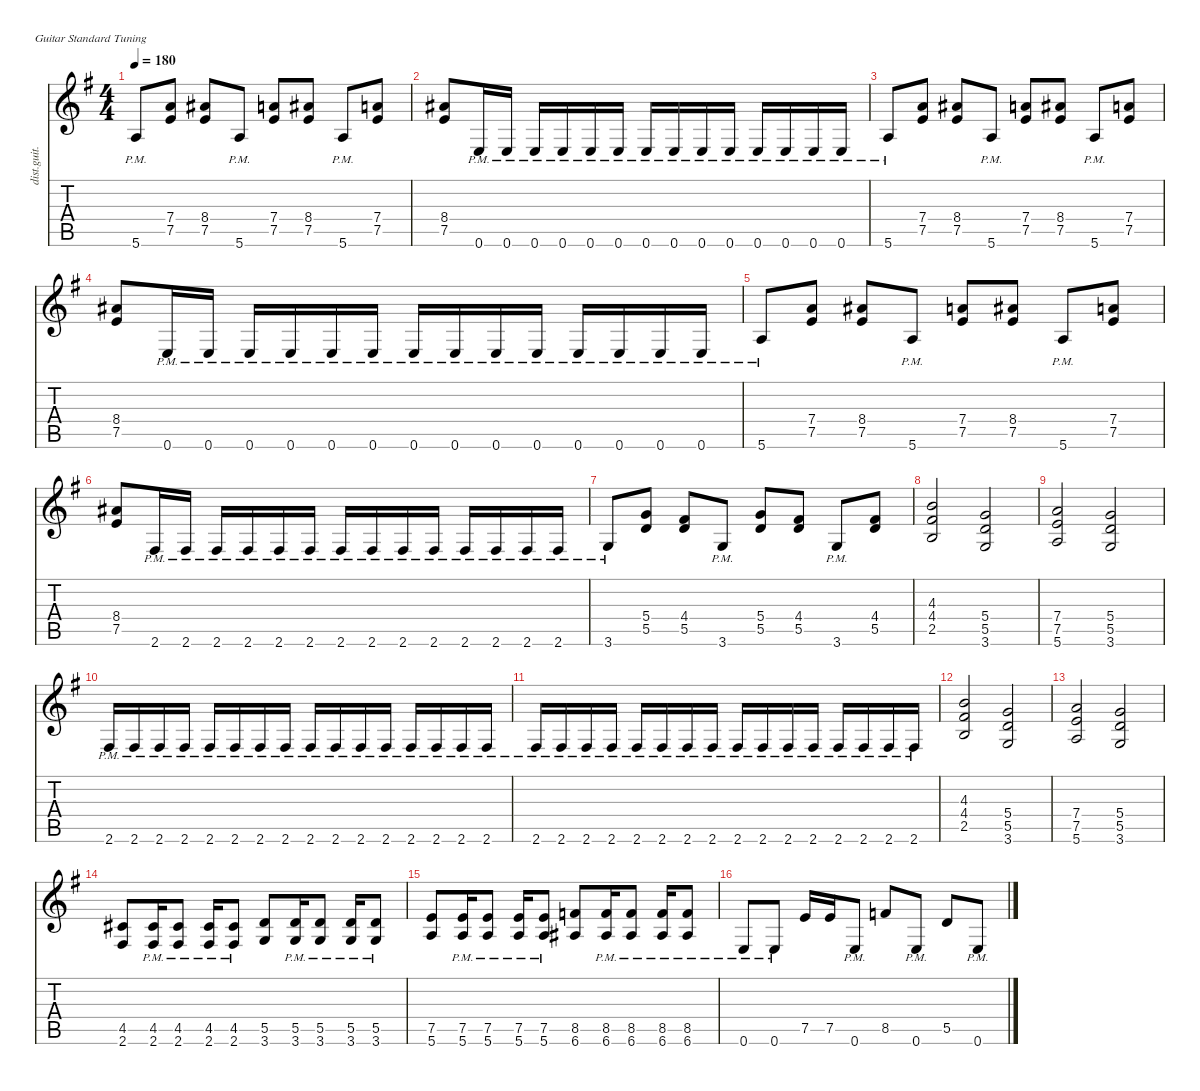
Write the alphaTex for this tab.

\defaultSystemsLayout 4
\hideDynamics
\bracketExtendMode nobrackets
\otherSystemsTrackNameOrientation horizontal
\track ("James Hetfield" "dist.guit.") {solo instrument distortionguitar}
\staff {score tabs}
\tuning (E4 B3 G3 D3 A2 E2)
\ts (4 4)
\tempo 180
\clef g2
\ks eminor
5.6{pm acc forcenatural}.8{dy f beam Up} (7.4{acc forcenatural} 7.5{acc forcenatural}).8{beam Up} (8.4{acc #} 7.5{acc forcenatural}).8{beam Up} 5.6{pm acc forcenatural}.8{beam Up} (7.4{acc forcenatural} 7.5{acc forcenatural}).8{beam Up} (8.4{acc #} 7.5{acc forcenatural}).8{beam Up} 5.6{pm acc forcenatural}.8{beam Up} (7.4{acc forcenatural} 7.5{acc forcenatural}).8{beam Up} |
(8.4{acc #} 7.5{acc forcenatural}).8{beam Up} 0.6{pm acc forcenatural}.16{beam Up} 0.6{pm acc forcenatural}.16{beam Up} 0.6{pm acc forcenatural}.16{beam Up} 0.6{pm acc forcenatural}.16{beam Up} 0.6{pm acc forcenatural}.16{beam Up} 0.6{pm acc forcenatural}.16{beam Up} 0.6{pm acc forcenatural}.16{beam Up} 0.6{pm acc forcenatural}.16{beam Up} 0.6{pm acc forcenatural}.16{beam Up} 0.6{pm acc forcenatural}.16{beam Up} 0.6{pm acc forcenatural}.16{beam Up} 0.6{pm acc forcenatural}.16{beam Up} 0.6{pm acc forcenatural}.16{beam Up} 0.6{pm acc forcenatural}.16{beam Up} |
5.6{pm acc forcenatural}.8{beam Up} (7.4{acc forcenatural} 7.5{acc forcenatural}).8{beam Up} (8.4{acc #} 7.5{acc forcenatural}).8{beam Up} 5.6{pm acc forcenatural}.8{beam Up} (7.4{acc forcenatural} 7.5{acc forcenatural}).8{beam Up} (8.4{acc #} 7.5{acc forcenatural}).8{beam Up} 5.6{pm acc forcenatural}.8{beam Up} (7.4{acc forcenatural} 7.5{acc forcenatural}).8{beam Up} |
(8.4{acc #} 7.5{acc forcenatural}).8{beam Up} 0.6{pm acc forcenatural}.16{beam Up} 0.6{pm acc forcenatural}.16{beam Up} 0.6{pm acc forcenatural}.16{beam Up} 0.6{pm acc forcenatural}.16{beam Up} 0.6{pm acc forcenatural}.16{beam Up} 0.6{pm acc forcenatural}.16{beam Up} 0.6{pm acc forcenatural}.16{beam Up} 0.6{pm acc forcenatural}.16{beam Up} 0.6{pm acc forcenatural}.16{beam Up} 0.6{pm acc forcenatural}.16{beam Up} 0.6{pm acc forcenatural}.16{beam Up} 0.6{pm acc forcenatural}.16{beam Up} 0.6{pm acc forcenatural}.16{beam Up} 0.6{pm acc forcenatural}.16{beam Up} |
5.6{pm acc forcenatural}.8{beam Up} (7.4{acc forcenatural} 7.5{acc forcenatural}).8{beam Up} (8.4{acc #} 7.5{acc forcenatural}).8{beam Up} 5.6{pm acc forcenatural}.8{beam Up} (7.4{acc forcenatural} 7.5{acc forcenatural}).8{beam Up} (8.4{acc #} 7.5{acc forcenatural}).8{beam Up} 5.6{pm acc forcenatural}.8{beam Up} (7.4{acc forcenatural} 7.5{acc forcenatural}).8{beam Up} |
(8.4{acc #} 7.5{acc forcenatural}).8{beam Up} 2.6{pm acc #}.16{beam Up} 2.6{pm acc #}.16{beam Up} 2.6{pm acc #}.16{beam Up} 2.6{pm acc #}.16{beam Up} 2.6{pm acc #}.16{beam Up} 2.6{pm acc #}.16{beam Up} 2.6{pm acc #}.16{beam Up} 2.6{pm acc #}.16{beam Up} 2.6{pm acc #}.16{beam Up} 2.6{pm acc #}.16{beam Up} 2.6{pm acc #}.16{beam Up} 2.6{pm acc #}.16{beam Up} 2.6{pm acc #}.16{beam Up} 2.6{pm acc #}.16{beam Up} |
3.6{pm acc forcenatural}.8{beam Up} (5.4{acc forcenatural} 5.5{acc forcenatural}).8{beam Up} (4.4{acc #} 5.5{acc forcenatural}).8{beam Up} 3.6{pm acc forcenatural}.8{beam Up} (5.4{acc forcenatural} 5.5{acc forcenatural}).8{beam Up} (4.4{acc #} 5.5{acc forcenatural}).8{beam Up} 3.6{pm acc forcenatural}.8{beam Up} (4.4{acc #} 5.5{acc forcenatural}).8{beam Up} |
(4.3{acc forcenatural} 4.4{acc #} 2.5{acc forcenatural}).2{beam Up} (5.4{acc forcenatural} 5.5{acc forcenatural} 3.6{acc forcenatural}).2{beam Up} |
(7.4{acc forcenatural} 7.5{acc forcenatural} 5.6{acc forcenatural}).2{beam Up} (5.4{acc forcenatural} 5.5{acc forcenatural} 3.6{acc forcenatural}).2{beam Up} |
2.6{pm acc #}.16{beam Up} 2.6{pm acc #}.16{beam Up} 2.6{pm acc #}.16{beam Up} 2.6{pm acc #}.16{beam Up} 2.6{pm acc #}.16{beam Up} 2.6{pm acc #}.16{beam Up} 2.6{pm acc #}.16{beam Up} 2.6{pm acc #}.16{beam Up} 2.6{pm acc #}.16{beam Up} 2.6{pm acc #}.16{beam Up} 2.6{pm acc #}.16{beam Up} 2.6{pm acc #}.16{beam Up} 2.6{pm acc #}.16{beam Up} 2.6{pm acc #}.16{beam Up} 2.6{pm acc #}.16{beam Up} 2.6{pm acc #}.16{beam Up} |
2.6{pm acc #}.16{beam Up} 2.6{pm acc #}.16{beam Up} 2.6{pm acc #}.16{beam Up} 2.6{pm acc #}.16{beam Up} 2.6{pm acc #}.16{beam Up} 2.6{pm acc #}.16{beam Up} 2.6{pm acc #}.16{beam Up} 2.6{pm acc #}.16{beam Up} 2.6{pm acc #}.16{beam Up} 2.6{pm acc #}.16{beam Up} 2.6{pm acc #}.16{beam Up} 2.6{pm acc #}.16{beam Up} 2.6{pm acc #}.16{beam Up} 2.6{pm acc #}.16{beam Up} 2.6{pm acc #}.16{beam Up} 2.6{pm acc #}.16{beam Up} |
(4.3{acc forcenatural} 4.4{acc #} 2.5{acc forcenatural}).2{beam Up} (5.4{acc forcenatural} 5.5{acc forcenatural} 3.6{acc forcenatural}).2{beam Up} |
(7.4{acc forcenatural} 7.5{acc forcenatural} 5.6{acc forcenatural}).2{beam Up} (5.4{acc forcenatural} 5.5{acc forcenatural} 3.6{acc forcenatural}).2{beam Up} |
(4.5{acc #} 2.6{acc #}).8{beam Up} (4.5{pm acc #} 2.6{pm acc #}).16{beam Up} (4.5{pm acc #} 2.6{pm acc #}).8{beam Up} (4.5{pm acc #} 2.6{pm acc #}).16{beam Up} (4.5{pm acc #} 2.6{pm acc #}).8{beam Up} (5.5{acc forcenatural} 3.6{acc forcenatural}).8{beam Up} (5.5{pm acc forcenatural} 3.6{pm acc forcenatural}).16{beam Up} (5.5{pm acc forcenatural} 3.6{pm acc forcenatural}).8{beam Up} (5.5{pm acc forcenatural} 3.6{pm acc forcenatural}).16{beam Up} (5.5{pm acc forcenatural} 3.6{pm acc forcenatural}).8{beam Up} |
(7.5{acc forcenatural} 5.6{acc forcenatural}).8{beam Up} (7.5{pm acc forcenatural} 5.6{pm acc forcenatural}).16{beam Up} (7.5{pm acc forcenatural} 5.6{pm acc forcenatural}).8{beam Up} (7.5{pm acc forcenatural} 5.6{pm acc forcenatural}).16{beam Up} (7.5{pm acc forcenatural} 5.6{pm acc forcenatural}).8{beam Up} (8.5{acc forcenatural} 6.6{acc #}).8{beam Up} (8.5{pm acc forcenatural} 6.6{pm acc #}).16{beam Up} (8.5{pm acc forcenatural} 6.6{pm acc #}).8{beam Up} (8.5{pm acc forcenatural} 6.6{pm acc #}).16{beam Up} (8.5{pm acc forcenatural} 6.6{pm acc #}).8{beam Up} |
0.6{pm acc forcenatural}.8{beam Up} 0.6{pm acc forcenatural}.8{beam Up} 7.5{acc forcenatural}.16{beam Up} 7.5{acc forcenatural}.16{beam Up} 0.6{pm acc forcenatural}.8{beam Up} 8.5{acc forcenatural}.8{beam Up} 0.6{pm acc forcenatural}.8{beam Up} 5.5{acc forcenatural}.8{beam Up} 0.6{pm acc forcenatural}.8{beam Up}
